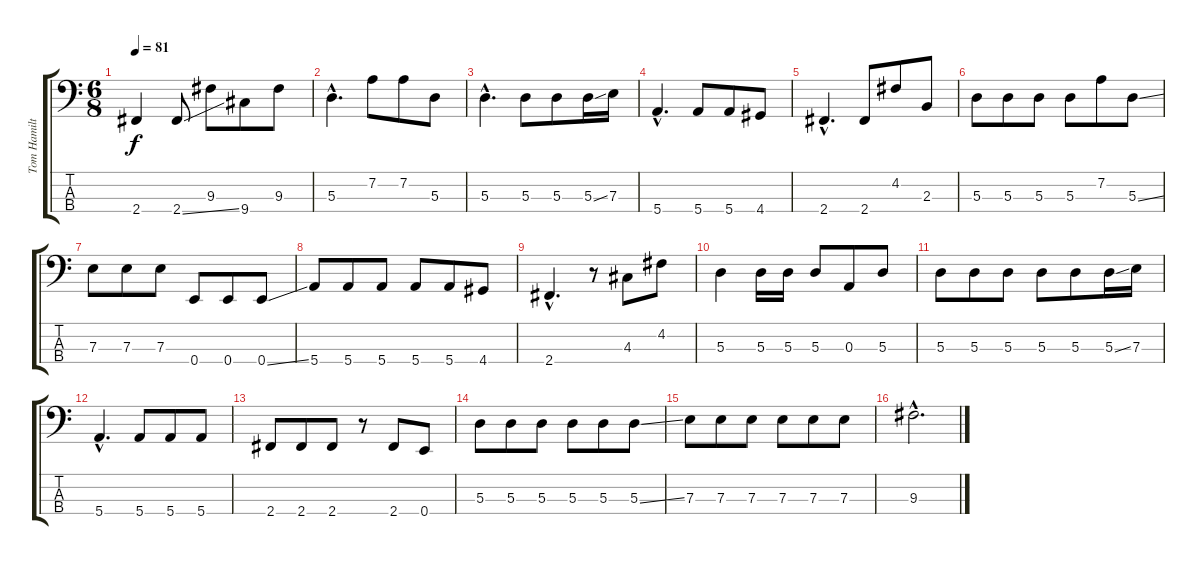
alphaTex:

\track ("Tom Hamilton" "Tom Hamilt") {instrument electricbasspick}
\staff {score tabs}
\tuning (G2 D2 A1 E1) {hide}
\ts (6 8)
\tempo 81
\clef f4
\ks c
2.4.4{dy f} 2.4{ss}.8 9.3.8 9.4.8 9.3.8 |
5.3{hac}.4{d} 7.2.8 7.2.8 5.3.8 |
5.3{hac}.4{d} 5.3.8 5.3.8 5.3{ss}.16 7.3.16 |
5.4{hac}.4{d} 5.4.8 5.4.8 4.4.8 |
2.4{hac}.4{d} 2.4.8 4.2.8 2.3.8 |
5.3.8 5.3.8 5.3.8 5.3.8 7.2.8 5.3{ss}.8 |
7.3.8 7.3.8 7.3.8 0.4.8 0.4.8 0.4{ss}.8 |
5.4.8 5.4.8 5.4.8 5.4.8 5.4.8 4.4.8 |
2.4{hac}.4{d} r.8 4.3.8 4.2.8 |
5.3.4 5.3.16 5.3.16 5.3.8 0.3.8 5.3.8 |
5.3.8 5.3.8 5.3.8 5.3.8 5.3.8 5.3{ss}.16 7.3.16 |
5.4{hac}.4{d} 5.4.8 5.4.8 5.4.8 |
2.4.8 2.4.8 2.4.8 r.8 2.4.8 0.4.8 |
5.3.8 5.3.8 5.3.8 5.3.8 5.3.8 5.3{ss}.8 |
7.3.8 7.3.8 7.3.8 7.3.8 7.3.8 7.3.8 |
9.3{hac}.2{d}
